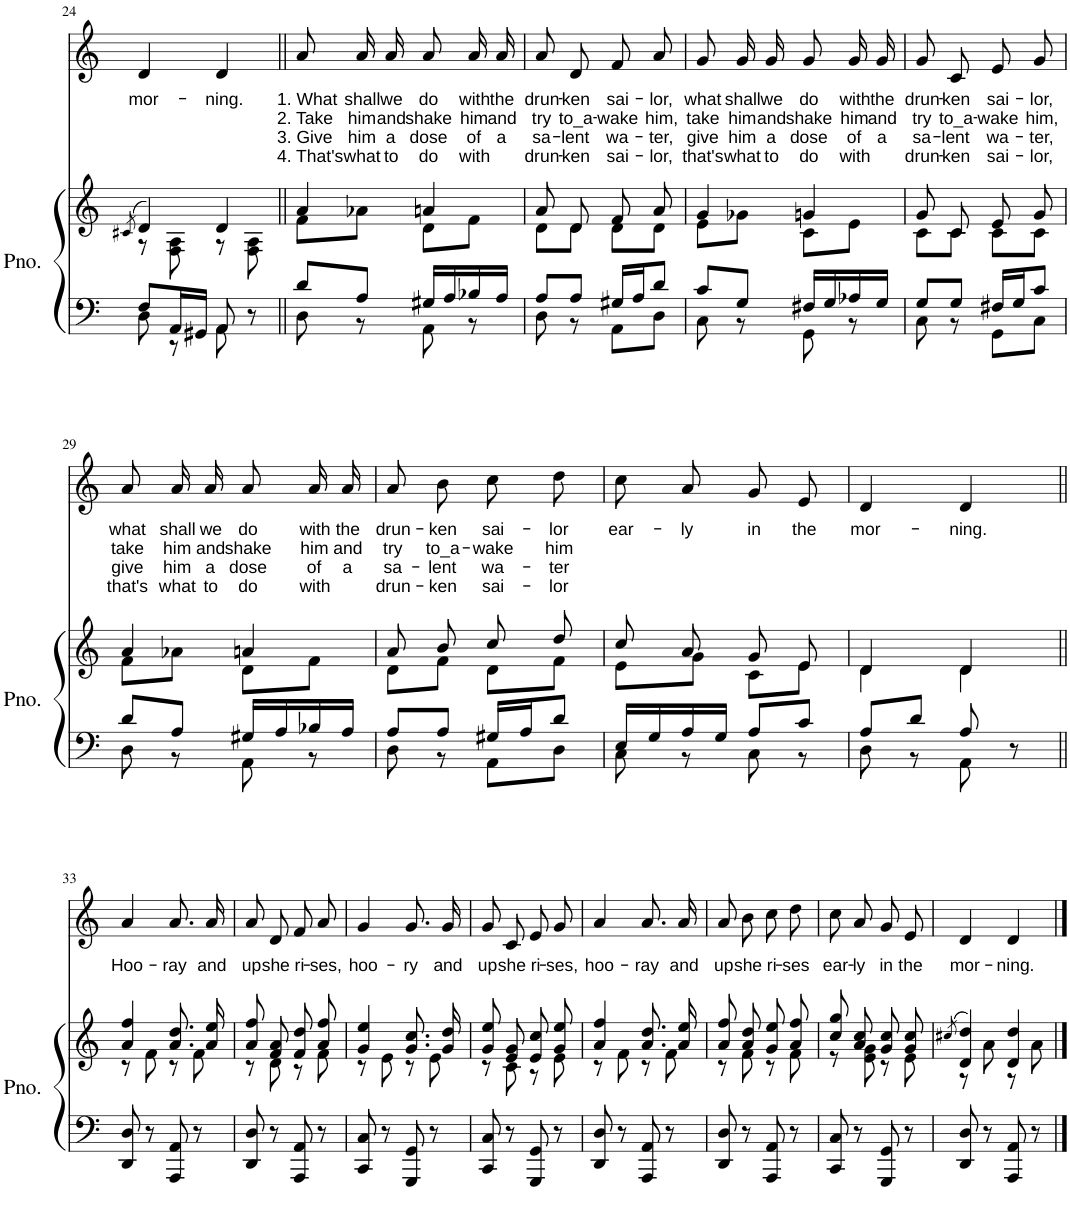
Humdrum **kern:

**kern	**kern	**kern	**text	**text	**text	**text
*part2	*part2	*part1	*part1	*part1	*part1	*part1
*staff3	*staff2	*staff1	*staff1	*staff1	*staff1	*staff1
*I"Piano	*	*I"P1	*	*	*	*
*I'Pno.	*	*	*	*	*	*
!!LO:PB:g=z
*clefF4	*clefG2	*clefG2	*	*	*	*
*k[]	*k[]	*k[]	*	*	*	*
*M2/4	*M2/4	*M2/4	*	*	*	*
=24	=24	=24	=24	=24	=24	=24
.	(8qc#X/	.	.	.	.	.
*^	*^	*	*	*	*	*
!	!	!	!	!	!LO:LY:b	!	!	!
8F/L	8D\	4d/)	8r	4d/	mor-	.	.	.
16AA/L	8r	.	8F\ 8A\	.	.	.	.	.
16GG#X/JJ	.	.	.	.	.	.	.	.
!	!	!	!	!	!LO:LY:b	!	!	!
8AA/	8AA\	4d/	8r	4d/	-ning.	.	.	.
8r	8ryy	.	8F\ 8A\	.	.	.	.	.
=25||	=25||	=25||	=25||	=25||	=25||	=25||	=25||	=25||
!	!	!	!	!	!LO:LY:b	!LO:LY:b	!LO:LY:b	!LO:LY:b
8d/L	8D\	4a/	8f\L	8a/L	1. What	2. Take	3. Give	4. That's
!	!	!	!	!	!LO:LY:b	!LO:LY:b	!LO:LY:b	!LO:LY:b
8A/J	8r	.	8a-X\J	16a/L	shall	him	him	what
!	!	!	!	!	!LO:LY:b	!LO:LY:b	!LO:LY:b	!LO:LY:b
.	.	.	.	16a/JJ	we	and	a	to
!	!	!	!	!	!LO:LY:b	!LO:LY:b	!LO:LY:b	!LO:LY:b
16G#X/LL	8AA\	4an/	8d\L	8a/L	do	shake	dose	do
16A/	.	.	.	.	.	.	.	.
!	!	!	!	!	!LO:LY:b	!LO:LY:b	!LO:LY:b	!LO:LY:b
16B-X/	8r	.	8f\J	16a/L	with	him	of	with
!	!	!	!	!	!LO:LY:b	!LO:LY:b	!LO:LY:b	!
16A/JJ	.	.	.	16a/JJ	the	and	a	.
=26	=26	=26	=26	=26	=26	=26	=26	=26
!	!	!	!	!	!LO:LY:b	!LO:LY:b	!LO:LY:b	!LO:LY:b
8A/L	8D\	8a/	8d\L	8a/L	drun-	try	sa-	drun-
!	!	!	!	!	!LO:LY:b	!LO:LY:b	!LO:LY:b	!LO:LY:b
8A/J	8r	8d/	8d\J	8d/J	-ken	to_a-	-lent	-ken
!	!	!	!	!	!LO:LY:b	!LO:LY:b	!LO:LY:b	!LO:LY:b
16G#X/LL	8AA\L	8f/	8d\L	8f/L	sai-	-wake	wa-	sai-
16A/J	.	.	.	.	.	.	.	.
!	!	!	!	!	!LO:LY:b	!LO:LY:b	!LO:LY:b	!LO:LY:b
8d/J	8D\J	8a/	8d\J	8a/J	-lor,	him,	-ter,	-lor,
=27	=27	=27	=27	=27	=27	=27	=27	=27
!	!	!	!	!	!LO:LY:b	!LO:LY:b	!LO:LY:b	!LO:LY:b
8c/L	8C\	4g/	8e\L	8g/L	what	take	give	that's
!	!	!	!	!	!LO:LY:b	!LO:LY:b	!LO:LY:b	!LO:LY:b
8G/J	8r	.	8g-X\J	16g/L	shall	him	him	what
!	!	!	!	!	!LO:LY:b	!LO:LY:b	!LO:LY:b	!LO:LY:b
.	.	.	.	16g/JJ	we	and	a	to
!	!	!	!	!	!LO:LY:b	!LO:LY:b	!LO:LY:b	!LO:LY:b
16F#X/LL	8GG\	4gn/	8c\L	8g/L	do	shake	dose	do
16G/	.	.	.	.	.	.	.	.
!	!	!	!	!	!LO:LY:b	!LO:LY:b	!LO:LY:b	!LO:LY:b
16A-X/	8r	.	8e\J	16g/L	with	him	of	with
!	!	!	!	!	!LO:LY:b	!LO:LY:b	!LO:LY:b	!
16G/JJ	.	.	.	16g/JJ	the	and	a	.
=28	=28	=28	=28	=28	=28	=28	=28	=28
!	!	!	!	!	!LO:LY:b	!LO:LY:b	!LO:LY:b	!LO:LY:b
8G/L	8C\	8g/	8c\L	8g/L	drun-	try	sa-	drun-
!	!	!	!	!	!LO:LY:b	!LO:LY:b	!LO:LY:b	!LO:LY:b
8G/J	8r	8c/	8c\J	8c/J	-ken	to_a-	-lent	-ken
!	!	!	!	!	!LO:LY:b	!LO:LY:b	!LO:LY:b	!LO:LY:b
16F#X/LL	8GG\L	8e/	8c\L	8e/L	sai-	-wake	wa-	sai-
16G/J	.	.	.	.	.	.	.	.
!	!	!	!	!	!LO:LY:b	!LO:LY:b	!LO:LY:b	!LO:LY:b
8c/J	8C\J	8g/	8c\J	8g/J	-lor,	him,	-ter,	-lor,
!!LO:LB:g=z
=29	=29	=29	=29	=29	=29	=29	=29	=29
!	!	!	!	!	!LO:LY:b	!LO:LY:b	!LO:LY:b	!LO:LY:b
8d/L	8D\	4a/	8f\L	8a/L	what	take	give	that's
!	!	!	!	!	!LO:LY:b	!LO:LY:b	!LO:LY:b	!LO:LY:b
8A/J	8r	.	8a-X\J	16a/L	shall	him	him	what
!	!	!	!	!	!LO:LY:b	!LO:LY:b	!LO:LY:b	!LO:LY:b
.	.	.	.	16a/JJ	we	and	a	to
!	!	!	!	!	!LO:LY:b	!LO:LY:b	!LO:LY:b	!LO:LY:b
16G#X/LL	8AA\	4an/	8d\L	8a/L	do	shake	dose	do
16A/	.	.	.	.	.	.	.	.
!	!	!	!	!	!LO:LY:b	!LO:LY:b	!LO:LY:b	!LO:LY:b
16B-X/	8r	.	8f\J	16a/L	with	him	of	with
!	!	!	!	!	!LO:LY:b	!LO:LY:b	!LO:LY:b	!
16A/JJ	.	.	.	16a/JJ	the	and	a	.
=30	=30	=30	=30	=30	=30	=30	=30	=30
!	!	!	!	!	!LO:LY:b	!LO:LY:b	!LO:LY:b	!LO:LY:b
8A/L	8D\	8a/	8d\L	8a/L	drun-	try	sa-	drun-
!	!	!	!	!	!LO:LY:b	!LO:LY:b	!LO:LY:b	!LO:LY:b
8A/J	8r	8b/	8f\J	8b/J	-ken	to_a-	-lent	-ken
!	!	!	!	!	!LO:LY:b	!LO:LY:b	!LO:LY:b	!LO:LY:b
16G#X/LL	8AA\L	8cc/	8d\L	8cc\L	sai-	-wake	wa-	sai-
16A/J	.	.	.	.	.	.	.	.
!	!	!	!	!	!LO:LY:b	!LO:LY:b	!LO:LY:b	!LO:LY:b
8d/J	8D\J	8dd/	8f\J	8dd\J	-lor	him	-ter	-lor
=31	=31	=31	=31	=31	=31	=31	=31	=31
!	!	!	!	!	!LO:LY:b	!	!	!
16E/LL	8C\	8cc/	8e\L	8cc\L	ear-	.	.	.
16G/	.	.	.	.	.	.	.	.
!	!	!	!	!	!LO:LY:b	!	!	!
16A/	8r	8a/	8g\J	8a\J	-ly	.	.	.
16G/JJ	.	.	.	.	.	.	.	.
!	!	!	!	!	!LO:LY:b	!	!	!
8A/L	8C\	8g/	8c\L	8g/L	in	.	.	.
!	!	!	!	!	!LO:LY:b	!	!	!
8c/J	8r	8e/	8e\J	8e/J	the	.	.	.
=32	=32	=32	=32	=32	=32	=32	=32	=32
!	!	!	!	!	!LO:LY:b	!	!	!
8A/L	8D\	4d/	4d\	4d/	mor-	.	.	.
8d/J	8r	.	.	.	.	.	.	.
!	!	!	!	!	!LO:LY:b	!	!	!
8A/	8AA\	4d/	4d\	4d/	-ning.	.	.	.
8r	8ryy	.	.	.	.	.	.	.
!!LO:LB:g=z
=33||	=33||	=33||	=33||	=33||	=33||	=33||	=33||	=33||
!	!	!	!	!	!LO:LY:b	!	!	!
*v	*v	*	*	*	*	*	*	*
8DD/ 8D/	4a/ 4ff/	8r	4a/	Hoo-	.	.	.
8r	.	8f\	.	.	.	.	.
!	!	!	!	!LO:LY:b	!	!	!
8AAA/ 8AA/	8.a/ 8.dd/	8r	8.a/L	-ray	.	.	.
8r	.	8f\	.	.	.	.	.
!	!	!	!	!LO:LY:b	!	!	!
.	16a/ 16ee/	.	16a/Jk	and	.	.	.
=34	=34	=34	=34	=34	=34	=34	=34
!	!	!	!	!LO:LY:b	!	!	!
8DD/ 8D/	8a/ 8ff/	8r	8a/L	up	.	.	.
!	!	!	!	!LO:LY:b	!	!	!
8r	8f/ 8a/	8d\	8d/J	she	.	.	.
!	!	!	!	!LO:LY:b	!	!	!
8AAA/ 8AA/	8f/ 8dd/	8r	8f/L	ri-	.	.	.
!	!	!	!	!LO:LY:b	!	!	!
8r	8a/ 8ff/	8f\	8a/J	-ses,	.	.	.
=35	=35	=35	=35	=35	=35	=35	=35
!	!	!	!	!LO:LY:b	!	!	!
8CC/ 8C/	4g/ 4ee/	8r	4g/	hoo-	.	.	.
8r	.	8e\	.	.	.	.	.
!	!	!	!	!LO:LY:b	!	!	!
8GGG/ 8GG/	8.g/ 8.cc/	8r	8.g/L	-ry	.	.	.
8r	.	8e\	.	.	.	.	.
!	!	!	!	!LO:LY:b	!	!	!
.	16g/ 16dd/	.	16g/Jk	and	.	.	.
=36	=36	=36	=36	=36	=36	=36	=36
!	!	!	!	!LO:LY:b	!	!	!
8CC/ 8C/	8g/ 8ee/	8r	8g/L	up	.	.	.
!	!	!	!	!LO:LY:b	!	!	!
8r	8e/ 8g/	8c\	8c/J	she	.	.	.
!	!	!	!	!LO:LY:b	!	!	!
8GGG/ 8GG/	8e/ 8cc/	8r	8e/L	ri-	.	.	.
!	!	!	!	!LO:LY:b	!	!	!
8r	8g/ 8ee/	8e\	8g/J	-ses,	.	.	.
=37	=37	=37	=37	=37	=37	=37	=37
!	!	!	!	!LO:LY:b	!	!	!
8DD/ 8D/	4a/ 4ff/	8r	4a/	hoo-	.	.	.
8r	.	8f\	.	.	.	.	.
!	!	!	!	!LO:LY:b	!	!	!
8AAA/ 8AA/	8.a/ 8.dd/	8r	8.a/L	-ray	.	.	.
8r	.	8f\	.	.	.	.	.
!	!	!	!	!LO:LY:b	!	!	!
.	16a/ 16ee/	.	16a/Jk	and	.	.	.
=38	=38	=38	=38	=38	=38	=38	=38
!	!	!	!	!LO:LY:b	!	!	!
8DD/ 8D/	8a/ 8ff/	8r	8a/L	up	.	.	.
!	!	!	!	!LO:LY:b	!	!	!
8r	8a/ 8dd/	8f\	8b/J	she	.	.	.
!	!	!	!	!LO:LY:b	!	!	!
8AAA/ 8AA/	8g/ 8ee/	8r	8cc\L	ri-	.	.	.
!	!	!	!	!LO:LY:b	!	!	!
8r	8a/ 8ff/	8f\	8dd\J	-ses	.	.	.
=39	=39	=39	=39	=39	=39	=39	=39
!	!	!	!	!LO:LY:b	!	!	!
8CC/ 8C/	8cc/ 8gg/	8r	8cc\L	ear-	.	.	.
!	!	!	!	!LO:LY:b	!	!	!
8r	8a/ 8cc/	8e\ 8g\	8a\J	-ly	.	.	.
!	!	!	!	!LO:LY:b	!	!	!
8GGG/ 8GG/	8g/ 8cc/	8r	8g/L	in	.	.	.
!	!	!	!	!LO:LY:b	!	!	!
8r	8g/ 8cc/	8e\	8e/J	the	.	.	.
=40	=40	=40	=40	=40	=40	=40	=40
.	(8qcc#X/	.	.	.	.	.	.
!	!	!	!	!LO:LY:b	!	!	!
8DD/ 8D/	4d/ 4dd/)	8r	4d/	mor-	.	.	.
8r	.	8a\	.	.	.	.	.
!	!	!	!	!LO:LY:b	!	!	!
8AAA/ 8AA/	4d/ 4dd/	8r	4d/	-ning.	.	.	.
8r	.	8a\	.	.	.	.	.
*	*v	*v	*	*	*	*	*
==	==	==	==	==	==	==
*-	*-	*-	*-	*-	*-	*-
